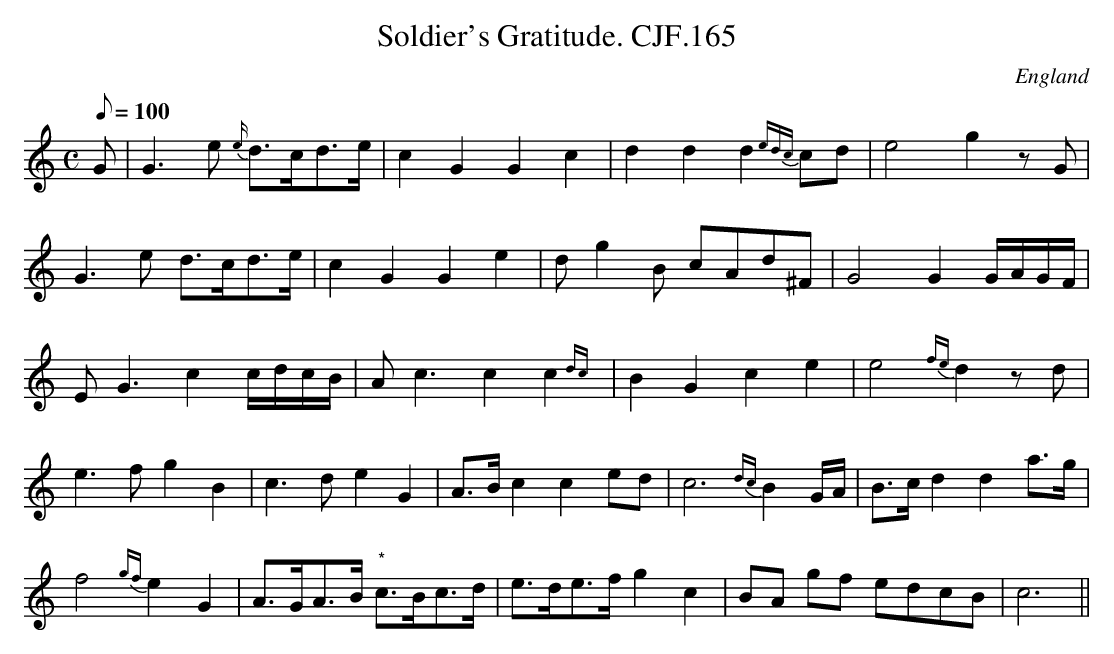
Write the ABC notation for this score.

X:1
T:Soldier's Gratitude. CJF.165
M:C
L:1/8
Q:100
O:England
K:C
G|G3e {e/}d>cd>e|c2G2G2c2|d2d2d2{edc}cd|/
e4g2zG|!G3e d>cd>e|c2G2G2e2|
dg2B cAd^F|G4G2 G/A/G/F/|!EG3c2c/d/c/B/|/
Ac3c2c2{dc}|B2G2c2e2|e4{fe}d2zd|!
e3fg2B2|c3dhe2G2|A>Bc2c2ed|c6{dc}B2G/A/|/
B>cd2d2a>g|!f4{gf}e2G2|A>GA>B"*"
 c>Bc>d|e>de>fhg2c2|BA gf edcB|c6||
